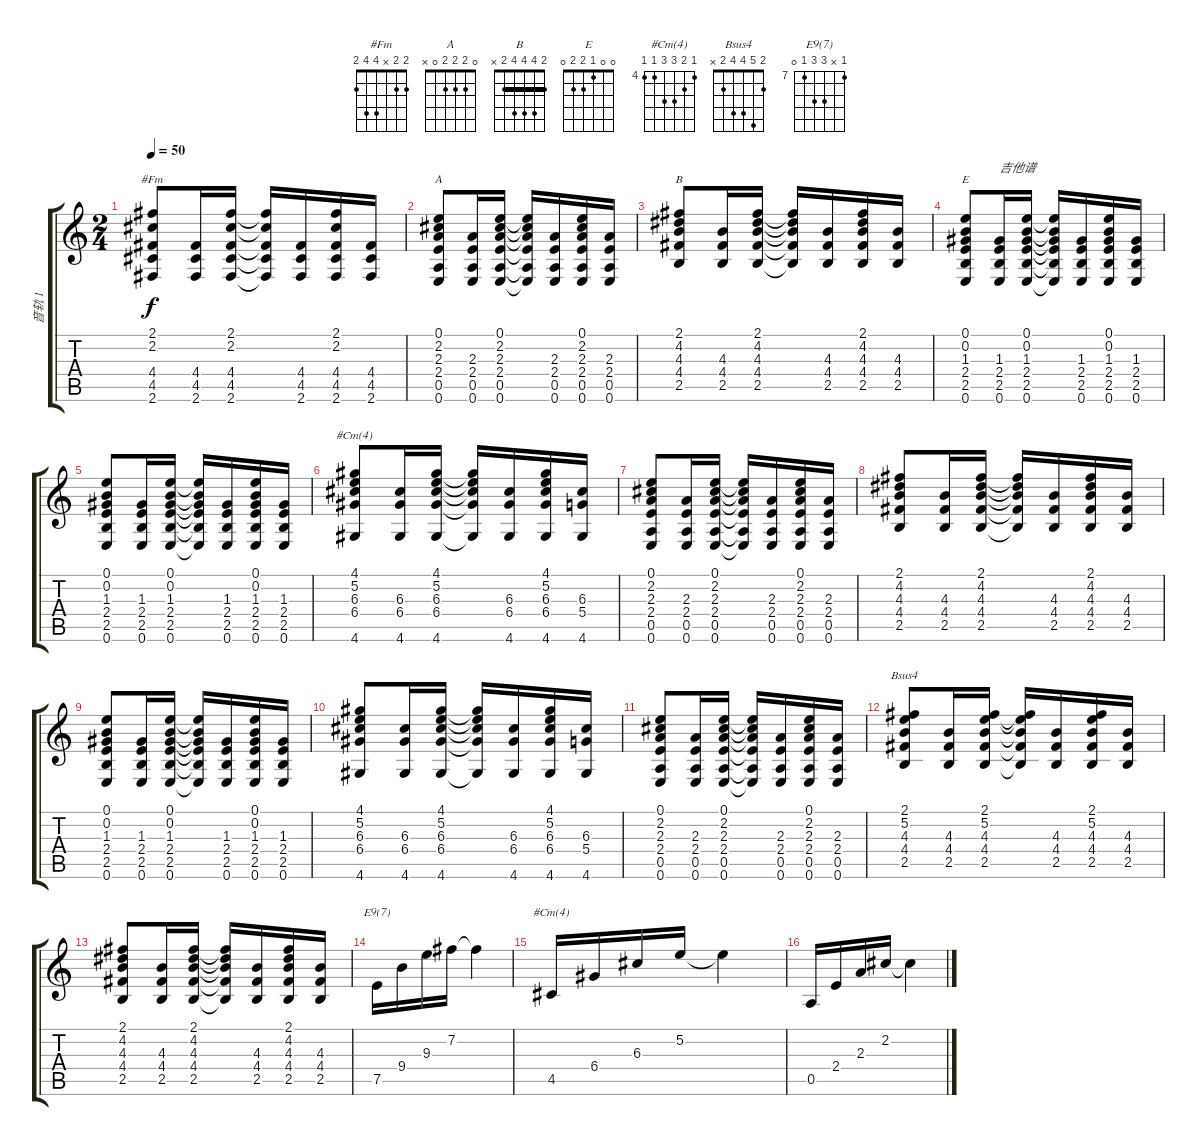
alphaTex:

\track ("音轨 1" "音轨 1") {instrument acousticguitarnylon}
\staff {score tabs}
\tuning (E4 B3 G3 D3 A2 E2) {hide}
\chord ("#Fm" 2 2 x 4 4 2)
\chord ("A" 0 2 2 2 0 x)
\chord ("B" 2 4 4 4 2 x) {barre 2}
\chord ("E" 0 0 1 2 2 0)
\chord ("#Cm(4)" 4 5 6 6 x 4) {firstfret 4}
\chord ("Bsus4" 2 5 4 4 2 x)
\chord ("E9(7)" 7 x 9 9 7 0) {firstfret 7}
\chord ("#Cm(4)" 4 5 6 6 4 4) {firstfret 4}
\ts (2 4)
\tempo 50
\clef g2
\ks c
(2.1 2.2 4.4 4.5 2.6).8{ch "#Fm" dy f} (4.4 4.5 2.6).16 (2.1 2.2 4.4 4.5 2.6).16 (2.1{t} 2.2{t} 4.4{t} 4.5{t} 2.6{t}).16 (4.4 4.5 2.6).16 (2.1 2.2 4.4 4.5 2.6).16 (4.4 4.5 2.6).16 |
(0.1 2.2 2.3 2.4 0.5 0.6).8{ch "A"} (2.3 2.4 0.5 0.6).16 (0.1 2.2 2.3 2.4 0.5 0.6).16 (0.1{t} 2.2{t} 2.3{t} 2.4{t} 0.5{t} 0.6{t}).16 (2.3 2.4 0.5 0.6).16 (0.1 2.2 2.3 2.4 0.5 0.6).16 (2.3 2.4 0.5 0.6).16 |
(2.1 4.2 4.3 4.4 2.5).8{ch "B"} (4.3 4.4 2.5).16 (2.1 4.2 4.3 4.4 2.5).16 (2.1{t} 4.2{t} 4.3{t} 4.4{t} 2.5{t}).16 (4.3 4.4 2.5).16 (2.1 4.2 4.3 4.4 2.5).16 (4.3 4.4 2.5).16 |
(0.1 0.2 1.3 2.4 2.5 0.6).8{ch "E"} (1.3 2.4 2.5 0.6).16{txt "吉他谱"} (0.1 0.2 1.3 2.4 2.5 0.6).16 (0.1{t} 0.2{t} 1.3{t} 2.4{t} 2.5{t} 0.6{t}).16 (1.3 2.4 2.5 0.6).16 (0.1 0.2 1.3 2.4 2.5 0.6).16 (1.3 2.4 2.5 0.6).16 |
(0.1 0.2 1.3 2.4 2.5 0.6).8 (1.3 2.4 2.5 0.6).16 (0.1 0.2 1.3 2.4 2.5 0.6).16 (0.1{t} 0.2{t} 1.3{t} 2.4{t} 2.5{t} 0.6{t}).16 (1.3 2.4 2.5 0.6).16 (0.1 0.2 1.3 2.4 2.5 0.6).16 (1.3 2.4 2.5 0.6).16 |
(4.1 5.2 6.3 6.4 4.6).8{ch "#Cm(4)"} (6.3 6.4 4.6).16 (4.1 5.2 6.3 6.4 4.6).16 (4.1{t} 5.2{t} 6.3{t} 6.4{t} 4.6{t}).16 (6.3 6.4 4.6).16 (4.1 5.2 6.3 6.4 4.6).16 (6.3 5.4 4.6).16 |
(0.1 2.2 2.3 2.4 0.5 0.6).8 (2.3 2.4 0.5 0.6).16 (0.1 2.2 2.3 2.4 0.5 0.6).16 (0.1{t} 2.2{t} 2.3{t} 2.4{t} 0.5{t} 0.6{t}).16 (2.3 2.4 0.5 0.6).16 (0.1 2.2 2.3 2.4 0.5 0.6).16 (2.3 2.4 0.5 0.6).16 |
(2.1 4.2 4.3 4.4 2.5).8 (4.3 4.4 2.5).16 (2.1 4.2 4.3 4.4 2.5).16 (2.1{t} 4.2{t} 4.3{t} 4.4{t} 2.5{t}).16 (4.3 4.4 2.5).16 (2.1 4.2 4.3 4.4 2.5).16 (4.3 4.4 2.5).16 |
(0.1 0.2 1.3 2.4 2.5 0.6).8 (1.3 2.4 2.5 0.6).16 (0.1 0.2 1.3 2.4 2.5 0.6).16 (0.1{t} 0.2{t} 1.3{t} 2.4{t} 2.5{t} 0.6{t}).16 (1.3 2.4 2.5 0.6).16 (0.1 0.2 1.3 2.4 2.5 0.6).16 (1.3 2.4 2.5 0.6).16 |
(4.1 5.2 6.3 6.4 4.6).8 (6.3 6.4 4.6).16 (4.1 5.2 6.3 6.4 4.6).16 (4.1{t} 5.2{t} 6.3{t} 6.4{t} 4.6{t}).16 (6.3 6.4 4.6).16 (4.1 5.2 6.3 6.4 4.6).16 (6.3 5.4 4.6).16 |
(0.1 2.2 2.3 2.4 0.5 0.6).8 (2.3 2.4 0.5 0.6).16 (0.1 2.2 2.3 2.4 0.5 0.6).16 (0.1{t} 2.2{t} 2.3{t} 2.4{t} 0.5{t} 0.6{t}).16 (2.3 2.4 0.5 0.6).16 (0.1 2.2 2.3 2.4 0.5 0.6).16 (2.3 2.4 0.5 0.6).16 |
(2.1 5.2 4.3 4.4 2.5).8{ch "Bsus4"} (4.3 4.4 2.5).16 (2.1 5.2 4.3 4.4 2.5).16 (2.1{t} 5.2{t} 4.3{t} 4.4{t} 2.5{t}).16 (4.3 4.4 2.5).16 (2.1 5.2 4.3 4.4 2.5).16 (4.3 4.4 2.5).16 |
(2.1 4.2 4.3 4.4 2.5).8 (4.3 4.4 2.5).16 (2.1 4.2 4.3 4.4 2.5).16 (2.1{t} 4.2{t} 4.3{t} 4.4{t} 2.5{t}).16 (4.3 4.4 2.5).16 (2.1 4.2 4.3 4.4 2.5).16 (4.3 4.4 2.5).16 |
7.5.16{ch "E9(7)"} 9.4.16 9.3.16 7.2.16 7.2{t}.4 |
4.5.16{ch "#Cm(4)"} 6.4.16 6.3.16 5.2.16 5.2{t}.4 |
0.5.16 2.4.16 2.3.16 2.2.16 2.2{t}.4
